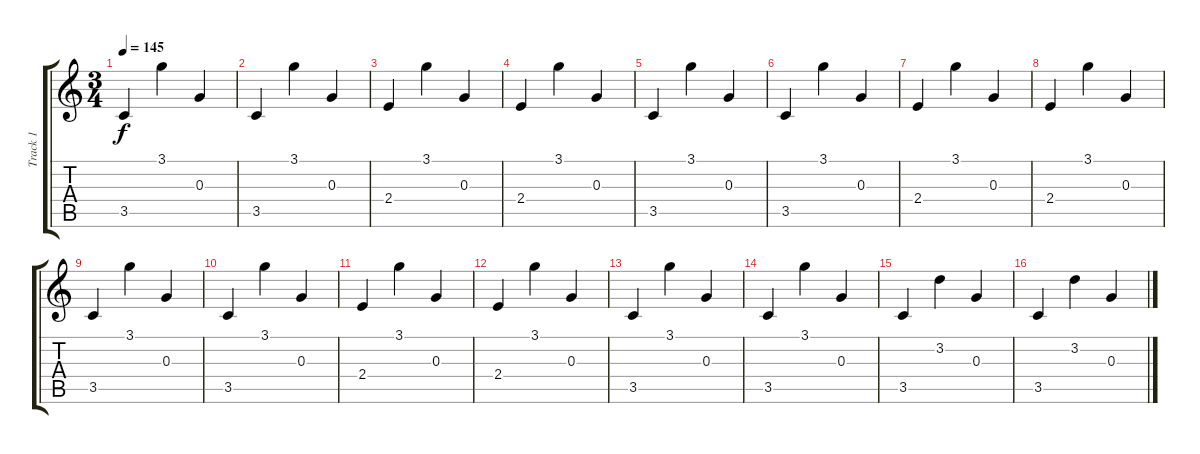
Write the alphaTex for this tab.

\track ("Track 1" "Track 1") {instrument acousticguitarnylon}
\staff {score tabs}
\tuning (E4 B3 G3 D3 A2 E2) {hide}
\ts (3 4)
\tempo 145
\clef g2
\ks c
3.5.4{dy f} 3.1.4 0.3.4 |
3.5.4 3.1.4 0.3.4 |
2.4.4 3.1.4 0.3.4 |
2.4.4 3.1.4 0.3.4 |
3.5.4 3.1.4 0.3.4 |
3.5.4 3.1.4 0.3.4 |
2.4.4 3.1.4 0.3.4 |
2.4.4 3.1.4 0.3.4 |
3.5.4 3.1.4 0.3.4 |
3.5.4 3.1.4 0.3.4 |
2.4.4 3.1.4 0.3.4 |
2.4.4 3.1.4 0.3.4 |
3.5.4 3.1.4 0.3.4 |
3.5.4 3.1.4 0.3.4 |
3.5.4 3.2.4 0.3.4 |
3.5.4 3.2.4 0.3.4
